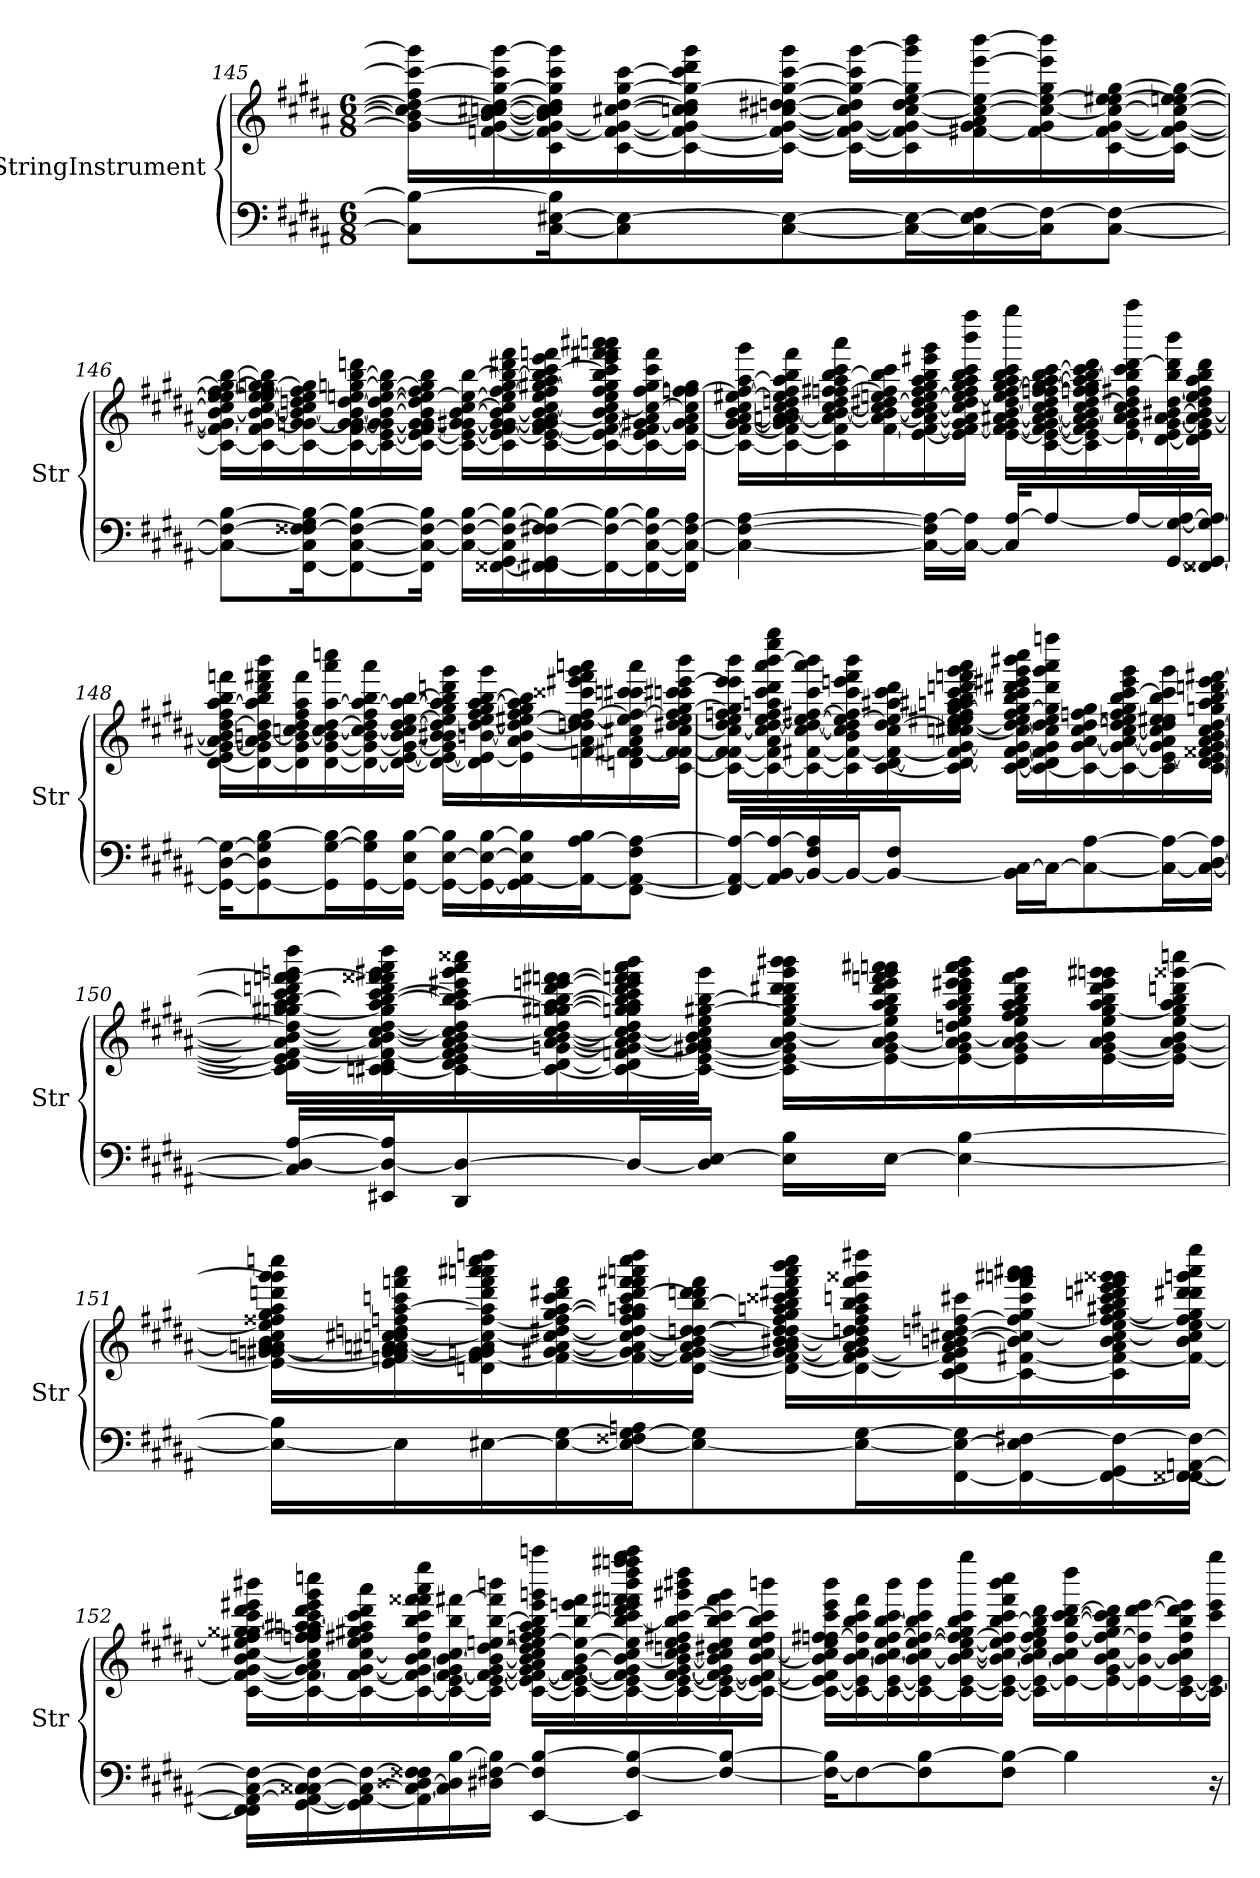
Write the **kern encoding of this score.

**kern	**kern
*part2	*part1
*staff2	*staff1
*I"StringInstrument	*I"StringInstrument
*I'Str	*I'Str
!!LO:LB:g=z
*clefF4	*clefG2
*k[f#c#g#d#a#]	*k[f#c#g#d#a#]
*M6/8	*M6/8
=145	=145
8C#\] 8B\_L	16g#\] 16b\_ 16cc#\] 16dd#\_ 16ff#\ 16ccc#\_ 16ggg#\]LL
.	[16fn\ [16g#\ 16b\_ [16ccn\ [16cc#X\ 16dd#\_ [16gg#\ 16ccc#\] [16ggg#\
[16C#\ [16E#X\ 16B\]K	16c#\ 16f\_ 16g#\_ 16b\] 16cc\] 16cc#\] 16dd#\] 16gg#\] 16ccc#\ 16ggg#\]
8C#\] 8E#\_	[16c#\ 16f\_ 16g#\_ [16cc#X\ [16dd#\ [16gg#\ [16ccc#\
.	16c#\_ 16f\_ 16g#\] 16ccn\ 16cc#\] 16dd#\] 16gg#\_ 16ccc#\] 16ddd#\ 16ggg#\
[8C#\ 8E#\_	16c#\_ 16f\_ [16g#\ [16cc#X\ 16ddn\ [16dd#X\ 16gg#\_ [16ccc#\ 16ggg#\JJ
.	16c#\_ 16f\_ 16g#\_ 16cc#\] 16dd#\] 16gg#\_ 16ccc#\] [16ggg#\LL
16C#\_ 16E#\_L	16c#\] 16f\] 16g#\_ [16cc#\ 16dd#\ [16ee\ 16gg#\] 16ggg#\] 16bbb\
16C#\_ 16E#\] [16F#\	[16f#X\ 16g#\] 16a#\ 16cc#\_ 16ee\_ [16eee\ [16bbb\
16C#\] 16F#\_J	16f#\_ 16g#\ 16cc#\_ 16ee\_ 16gg#\ 16eee\] 16bbb\]
[8C#\ 8F#\_J	[16c#\ 16f#\_ [16g#\ 16cc#\_ 16ee\] [16ee#X\ [16gg#\
.	16c#\_ 16f#\_ 16g#\_ 16cc#\_ [16een\ 16ee#\_ 16gg#\_JJ
!!LO:LB:g=z
=146	=146
8C#\_ 8F#\_ [8B\L	16c#\_ 16f#\] 16g#\_ [16b\ 16cc#\] 16ee\_ 16ee#\_ [16ff#\ 16gg#\_ [16bb\LL
.	16c#\_ 16f#\ 16g#\_ 16b\_ [16cc#\ 16ee\_ 16ee#\] 16ff#\] [16ggn\ 16gg#\] 16bb\]
[16FF#\ 16C#\] 16F#\] [16F##X\ 16G#\ 16B\_K	16c#\_ [16gn\ 16g#\_ 16b\_ 16cc#\] 16ddn\ 16ee\] 16ff#\ 16gg\]
8FF#\_ [8C#\ 8F##\_ 8B\_	16c#\_ 16f#\ 16g\_ 16g#\_ 16b\_ [16dd\ 16een\ [16ggn\ [16bb\ 16dddn\
.	16c#\_ [16e\ 16g\_ 16g#\_ 16b\_ 16dd\_ [16ee\ 16gg\_ 16bb\]
16FF#\] 16C#\_ 16F##\_ 16B\]Jk	16c#\_ 16e\_ 16f#\ 16g\_ 16g#\] 16b\] 16dd\] 16ee\_ 16ff#\ 16gg\] 16bb\JJ
16C#\_ 16F##\_ [16B\LL	16c#\_ 16e\_ 16g\_ [16g#X\ [16b\ [16cc#\ 16ee\_ [16bb\LL
[16FF##X\ [16GG#\ 16C#\] 16F##\_ 16B\_	16c#\] 16e\_ 16f#\ 16g\_ 16g#\_ 16b\_ 16cc#\] 16ee\] [16ff#\ 16gg\ 16bb\_ 16ddd#X\ 16fff#\
[16FF#X\ 16FF##\] 16GG#\] [16F#X\ 16F##\] 16B\_	[16c#\ 16e\_ [16f#\ 16g\] 16g#\] [16a#\ 16b\] [16cc#\ 16ee\ 16ff#\] [16gg#X\ 16aa#\ 16bb\] [16ccc#\ 16eee\ 16fffn\
16FF#\_ 16F#\_ 16B\_	16c#\_ 16e\] 16f#\_ 16a#\_ 16b\ 16cc#\_ 16ee\ 16ff#\ 16gg#\] 16bb\ 16ccc#\] 16eee\ 16fff\ 16fff#X\ 16aaan\ 16aaa#X\
16FF#\_ [16C#\ 16F#\_ 16B\]	16c#\_ 16e\ 16f#\] [16g#X\ 16a#\] 16cc#\_ [16ff#\ 16gg#\ 16ccc#\ 16fff#\
16FF#\] 16C#\_ 16F#\_ 16A#\JJ	16c#\_ [16f#\ 16g#\] 16a#\ 16cc#\] 16ffn\ 16ff#\_ 16gg#\JJ
!!LO:LB:g=z
=147	=147
4C#\_ 4F#\_ [4A#\	16c#\_ 16f#\_ [16g#\ [16a#\ 16b\ 16cc#\ [16ee#X\ 16ff#\_ [16aa#\ 16ggg#\LL
.	16c#\_ 16f#\_ 16g#\] 16an\ 16a#\_ [16b\ 16cc#\ 16ddn\ 16ee#\] 16ff#\] 16aa#\] 16bb\ 16fff#\
.	16c#\] 16f#\] 16a#\_ 16b\_ [16cc#\ 16dd\ 16ffn\ [16ff#X\ 16aa#\ [16bb\ 16ccc#\ 16aaa#\
.	[16f#\ 16a#\_ 16b\_ 16cc#\] [16dd#X\ 16een\ 16ff#\] 16bb\] 16ccc#\
16C#\_ 16F#\] 16A#\_LL	[16e\ 16f#\_ 16a#\_ 16b\] [16cc#\ 16dd#\] [16ee\ 16ff#\ 16gg#\ 16aa#\ 16bb\ 16eee#X\ 16ggg#\
16C#\_ 16A#\]JJ	16e\] 16f#\_ 16g#\ 16a#\] 16cc#\] 16dd#\ 16ee\_ 16ff#\ 16gg#\ 16aa#\ 16bb\ 16ccc#\ 16bbb\ 16ffff#\JJ
16C#/] [16A#/KL	[16e\ 16f#\_ 16g#\ [16a#X\ 16b\ [16dd#\ 16ee\] [16ff#\ [16gg#\ 16aa#\ 16bb\ 16ccc#\ 16gggg#\LL
8A#/_	[16c#\ 16e\_ 16f#\_ [16g#\ 16a#\_ [16b\ 16cc#\ 16dd#\] 16ffn\ 16ff#\_ 16gg#\_ [16aa#\ 16bb\ [16ccc#\
.	16c#\] 16e\_ 16f#\] 16g#\] 16a#\] 16b\_ 16cc#\ [16dd#\ 16ffn\ 16ff#\] 16gg#\] 16aa#\] [16bb\ 16ccc#\] 16ddd#\
16A#/L_	16e\_ 16g#\ 16a#\ 16b\] 16cc#\ 16dd#\] 16ff#X\ 16bb\] 16ccc#\ [16ddd#\ 16aaaa#\
[16GG#/ [16G#/ 16A#/_	[16d#\ 16e\] [16g#\ [16a#\ [16b#X\ [16dd#\ 16bb\ 16ddd#\] 16bbb\
16FF##X/ 16GG#/_ 16G#/_ 16A#/]JJ	16d#\] 16e\ 16g#\_ 16a#\] 16b#\_ 16dd#\] 16ee\ 16ff#\ 16aa#\ 16bb\ 16ddd#\JJ
!!LO:PB:g=z
=148	=148
16GG#\_ [16D#\ 16G#\_KL	[16d#\ 16e\ 16g#\_ [16a#\ 16b#\] [16dd#\ 16ff#\ [16aa#\ 16bb\ 16fffn\LL
8GG#\_ 8D#\] 8G#\] [8B\	16d#\_ 16g#\] 16a#\] [16bn\ 16dd#\] 16aa#\] 16bb\ 16ddd#\ 16fff#X\ 16bbb\
.	16d#\] 16g#\ 16b\_ 16ccn\ 16dd#\ 16ff#\ 16aa#\ 16fff#\
16GG#\] [16G#\ 16B\_L	[16d#\ [16g#\ 16b\] [16cc\ [16dd#\ [16aa#\ 16aaa#\ 16ccccn\
[16GG#\ 16G#\] 16B\]	16d#\_ 16g#\_ 16b\ 16cc\_ 16dd#\] 16ff#\ 16aa#\_ 16bb\ 16aaa#\
16GG#\_ 16E\ [16B\JJ	16d#\_ [16e\ 16g#\_ [16b\ 16cc\] [16dd#\ [16ee\ 16aa#\_ [16bb\JJ
16GG#\_ [16E\ 16B\]LL	16d#\_ 16e\_ 16g#\] 16b\] 16b#X\ 16dd#\_ 16ee\] 16gg#\ 16aa#\] 16bb\] 16dddn\ 16ggg#\LL
16GG#\_ 16E\_ [16B\	16d#\] 16e\_ [16bn\ 16dd#\_ 16ee\ 16ff#\ 16gg#\ [16aa#\ [16bb\ 16ggg#\
16GG#\] [16AA#\ 16E\] 16B\]	16e\] [16a#\ 16b\] 16dd#\_ [16ee#X\ 16ff#\ 16gg#\ 16aa#\] 16bb\]
16AA#\_ [16A#\ 16B\J	[16fn\ 16a#\_ 16ddn\ 16dd#\] 16ee#\_ [16ff#\ 16ccc##X\ 16eee#X\ 16fff#\ 16ggg#\ 16aaan\
[8FF#\ 8AA#\_ 8F#\ 8A#\_J	16dn\ 16f\_ [16f#X\ 16a#\] 16cc#X\ 16ee#\_ 16ff#\_ 16cccn\ 16ccc#X\ 16aaa\
.	[16c#\ 16f\_ 16f#\_ [16cc#\ 16dd#X\ 16ee#\] 16ff#\] [16gg#\ 16cccn\ 16ccc#X\ [16eee#\ 16bbb\JJ
!!LO:LB:g=z
=149	=149
16FF#/] 16AA#/_ 16A#/_LL	16c#\_ 16f\] 16f#\_ 16cc#\_ 16dd#\ 16ee\ 16ffn\ 16gg#\] 16eee\ 16eee#\] 16bbb\LL
16AA#/] [16BB/ 16A#/_	16c#\_ 16f#\] 16a#\ 16cc#\] [16dd#\ [16ee\ 16ff\ 16aan\ 16ccc#\ 16ddd#\ 16aaa#\ [16bbb\ 16eeee\ 16gggg#\
16BB/_ 16F#/ 16A#/]	16c#\_ [16f#X\ [16cc#\ 16dd#\_ 16ee\_ [16ff#X\ 16ccc#\ 16aaa#\ 16bbb\]
16BB/J_	16c#\] 16f#\_ 16b\ 16cc#\] 16dd#\] 16ee\_ 16ff#\] 16ccc#\ 16eeen\ 16fff#\ 16bbb\
8BB/_ 8F#/J	[16c#\ [16d#\ 16f#\_ 16cc#\ [16dd#\ 16ee\] 16aa#X\ 16ccc#\ 16ddd#\
.	16c#\] 16d#\_ 16f#\] [16g#\ 16ccn\ [16cc#X\ 16dd#\_ 16ee\ 16ee#X\ 16ff#\ [16gg#\ 16aan\ 16aa#X\ 16bb\ [16ccc#\ 16dddn\ 16fffn\ 16ggg#\ 16aaa#\JJ
16BB\] [16C#\LL	[16c#\ 16d#\_ [16f#\ 16g#\_ 16cc#\] 16dd#\_ [16ee#\ 16ff#\ 16gg#\_ 16bb\ 16ccc#\] 16ddd#X\ 16eee#X\ 16ggg#\ 16bbb#X\ 16cccc#\LL
16C#\J_	16c#\_ 16d#\] 16f#\] 16g#\] 16cc#\ 16dd#\] 16ee#\] 16gg#\] 16ddd#\ 16ggg#\ 16aaa#\ 16ffffn\
8C#\_ [8A#\	16c#\_ [16g#\ [16a#\ 16cc#\ [16dd#\ 16ffn\ 16gg#\
.	16c#\_ 16g#\_ 16a#\_ [16cc#\ 16dd#\] 16een\ 16ff\ 16gg#\ 16bb\ [16ccc#\ 16eee#\ 16ggg#\
16C#\_ 16A#\_L	16c#\] [16e\ 16g#\] 16a#\] 16cc#\] 16dd#\ 16ee\ 16ee#X\ 16bb\ 16ccc#\] 16ggg#\
16C#\_ [16D#\ 16A#\]JJ	[16c#\ [16d#\ 16e\_ [16f##X\ 16g#\ [16a#\ [16b\ 16cc#\ [16dd#\ 16ggn\ 16aa#\ [16bb\ 16dddn\ 16eee#\ [16fff#X\JJ
!!LO:LB:g=z
=150	=150
16C#/] 16D#/_ [16A#/LL	16c#\] 16d#\_ 16e\] 16f##\_ 16a#\_ 16b\_ 16dd#\_ [16gg#X\ 16ggn\ 16aa#\ 16bb\_ 16ccc#\ 16dddn\ 16fffn\ 16fff#\_ 16gggn\ 16dddd#\LL
16EE#X/ 16D#/_ 16A#/]J	[16c#X\ 16cn\ 16d#\] 16f##\_ 16a#\] 16b\_ [16cc#\ 16dd#\_ 16gg#\] 16aa#\ 16bb\_ [16ccc#\ 16ddd\ 16fff#\] 16fff##X\ 16ggg#X\ 16aaa#\ 16dddd#\
8DD#/ 8D#/_	16c#\_ 16d#\ 16e\ 16f##\] 16g#\ [16a#\ 16b\] 16cc#\_ 16dd#\] [16aa#\ 16bb\] 16ccc#\] 16eee#X\ 16ggg#\ 16aaa#\ 16cccc##X\
.	16c#\_ [16d#\ [16gn\ 16a#\_ [16b\ 16cc#\_ 16dd#\ 16ggn\ [16gg#X\ 16aa#\_ [16bb\ 16ddd\ [16eeen\ 16fffn\ [16fff#X\
16D#/L_	16c#\_ 16d#\] 16fn\ 16g\_ 16a#\_ 16b\] 16cc#\_ 16dd#\ 16gg#\] 16ggn\ 16aa#\] 16bb\] 16ccc#\ 16ddd\ 16eee\] 16fffn\ 16fff#\] 16aaa#\ 16bbb\
16D#/] [16E/JJ	16c#\_ [16e\ 16g\] [16g#X\ 16a#\] 16b\ 16cc#\] 16ee\ [16gg#X\ [16bb\ 16ggg#\JJ
16E\] 16B\LL	16c#\] 16e\_ 16g#\] 16a#\ [16b\ [16ee\ 16gg#\] 16bb\] 16ddd\ 16ddd#X\ 16ggg#\ 16bbb\ 16bbb#X\LL
[16E\JJ	16e\_ 16g#\ [16a#\ 16b\] 16ee\] 16gg#\ 16aa#\ 16bb\ 16ddd#\ 16eee\ 16fffn\ 16ggg#\ 16aaan\ 16aaa#X\
4E\_ [4B\	16e\_ 16g#\ 16a#\] [16b\ 16ddn\ 16ee\ 16gg#\ 16aa#\ 16bb\ 16ddd#\ 16eee\ 16eee#X\ 16ggg#\ 16aaa#\ 16bbb#\
.	16e\] 16g#\ 16a#\ 16b\_ 16ee\ 16ff#\ 16gg#\ 16aa#\ 16bb\ 16ddd#\ 16fff\ 16ggg#\
.	[16e\ [16g#\ 16a#\ 16b\] 16ee\ [16gg#\ 16aa#\ 16bb\ 16ddd#\ 16eee#\ 16gggn\ 16ggg#X\
.	16e\_ 16g#\] [16a#\ 16b\ [16ee\ 16gg#\] 16aa#\ 16bb\ 16dddn\ [16ggg##X\ 16ccccn\JJ
!!LO:LB:g=z
=151	=151
16E\_ 16B\]LL	16e\_ [16gn\ [16g#X\ 16an\ 16a#\] 16b\ 16cc#\ 16ee\] 16ff##X\ 16gg#\ 16aa#\ 16dddn\ 16ggg#\ 16ggg##\] 16ccccn\LL
16E\]	16e\] [16fn\ 16g\] 16g#\_ 16an\ [16a#X\ [16ccn\ 16cc#X\ 16ddn\ 16ffn\ [16aa#\ 16cccn\ 16fffn\ 16aaa#\
[16E#X\	16dn\ 16f\_ 16gn\ 16g#\] 16a#\] 16cc\_ [16ff\ 16aa#\] 16ddd\ 16fff\ 16aaan\ 16aaa#X\ 16cccc\ 16ddddn\
16E#\_ [16G#\	16f\_ [16g#X\ [16a#\ 16cc\_ [16dd#X\ 16ff\] [16gg#\ [16aa#\ 16ccc\ 16ddd#X\ 16fff\
16E#\_ 16F##X\ 16G#\_ 16An\J	16f\_ 16g#\_ 16a#\_ 16cc\] 16dd#\_ 16ff\ 16gg#\] 16aan\ 16aa#\] 16ccc\ [16ddd#\ 16fff\ 16fff#X\ 16aaan\ 16cccc\ 16dddd\
8E#\_ 8G#\]	[16d\ 16f\_ 16g#\_ 16a#\_ [16b\ [16ddn\ 16dd#\_ [16bb\ 16dddn\ 16ddd#\] 16fff#\JJ
.	16d\_ 16f\_ 16g#\_ 16a#\] 16b\_ 16b#X\ 16dd\] 16dd#\_ 16ff\ 16gg#\ 16aan\ 16bb\] 16ccc##X\ 16ddd#X\ 16fff#\ 16aaa\ 16bbb\ 16cccc\LL
16E#\_ [16G#\L	16d\_ 16f\_ 16g#\_ 16a#\ 16b\] 16ddn\ 16dd#\] 16ff\ 16aa\ 16bb\ 16cccn\ 16fff#\ 16ggg##X\ 16dddd#X\
[16FF#\ 16E#\_ 16G#\]	[16c#\ 16d\] 16f\] 16g#\] 16a#\ [16bn\ [16cc#X\ 16ddn\ [16ff#X\ 16ccc#X\
16FF#\_ 16E#\] [16F#X\	16c#\_ [16f#X\ 16b\] 16cc#\_ 16ff#\_ 16gg#\ 16ccc#\ 16fff#\ 16gggn\ 16ggg#X\ 16aaa\ 16aaa#X\
16FF#\_ 16GG#\ 16F#\_	16c#\] 16f#\_ 16a#\ 16b\ 16cc#\_ 16ee\ 16ff#\_ [16gg#\ 16aa#X\ 16bb\ 16ccc#\ 16dddn\ 16eee#X\ 16fff#\ 16ggg#\ 16ggg##X\
16FF#\_ [16FF##X\ [16AAn\ 16F#\_JJ	16f#\_ 16b\ 16cc#\] 16ee\ 16ff#\_ 16gg#\] 16ddd\ 16ddd#X\ 16gggn\ 16aaa#\ 16eeee\JJ
!!LO:LB:g=z
=152	=152
16FF#\] 16FF##\] 16AA\_ [16C#\ 16F#\_LL	[16c#\ 16f#\_ [16g#\ 16b\ [16cc#\ 16ee#X\ 16ff#\_ [16gg#\ 16gg##X\ 16ccc#\ 16ddd#\ 16eee#X\ 16bbb#X\LL
[16GG#\ 16AA\_ 16C#\_ 16C##X\ 16F#\_	16c#\_ 16f#\] 16g#\_ 16a#\ 16cc#\] 16ffn\ 16ff#\] 16gg#\] 16aan\ [16aa#X\ 16ccc#\ 16ddd#\ 16eee#\ 16ggg#\ 16ccccn\
16GG#\] 16AA\_ 16C#\_ 16F#\_	16c#\_ [16f#\ 16g#\_ [16cc#\ 16ee#\ 16ff#X\ 16gg#X\ 16aa#\] 16ccc#\ 16ddd#\ 16aaa#\
16AA\] 16C#\_ [16D##X\ 16F#\] 16F##X\	16c#\_ 16f#\_ 16g#\_ [16b\ 16cc#\_ 16ff#\ 16bb\ 16ccc#\ 16fff#\ 16fff##X\ 16aaa#\ 16eeee\
16C#\] 16D##\] [16B\	16c#\_ 16e\ 16f#\_ 16g#\_ 16b\_ 16cc#\] 16bb\ [16fff#X\
16D#X\ [16F#X\ 16B\]JJ	16c#\] [16e\ 16f#\_ 16g#\_ 16b\_ [16dd#\ 16een\ [16bb\ 16fff#\] 16bbbn\JJ
[8EE/ 8F#/] [8B/L	[16c#\ 16e\_ 16f#\_ 16g#\] 16a#\ 16b\] 16cc#\ 16dd#\] [16ee\ 16ffn\ 16gg#\ 16aa#\ 16bb\] 16eee#\ 16gggn\ 16aaaan\LL
.	16c#\_ 16e\_ 16f#\_ [16g#\ [16b\ 16ee\_ [16bb\ 16eeen\ 16fff#\
8EE/] [8F#/ 8B/_	16c#\_ 16e\_ 16f#\] 16g#\] 16b\_ 16cc#\ 16ee\] 16bb\_ 16ccc#\ 16ddd#\ 16eee\ 16fffn\ 16fff#X\ 16bbb\ 16dddd#\ 16ffffn\ 16ffff#X\ 16gggg#\ 16aaaa\
.	16c#\_ 16e\_ [16f#\ [16g#\ 16b\_ 16cc#\ 16ddn\ 16ee\ 16ff#X\ 16bb\] [16ccc#\ 16ggg#X\ 16bbb#X\ 16dddd#\
8F#/_ 8B/_J	16c#\_ 16e\_ 16f#\_ 16g#\] 16b\] 16cc#\ 16dd#X\ 16ee\ 16bb\ 16ccc#\_ 16fff#\ 16ggg#\
.	16c#\_ 16e\_ 16f#\_ [16b\ [16cc#\ 16ee\ 16ff#\ 16bb\ 16ccc#\] 16bbbn\JJ
!!LO:LB:g=z
=153	=153
16F#\_ 16B\]KL	16c#\_ 16e\_ 16f#\] 16b\] 16cc#\] 16ee\ 16ffn\ [16ff#X\ 16ccc#\ 16eee\ 16bbb\LL
8F#\_	16c#\_ 16e\] [16b\ [16cc#\ 16ff#\] 16bb\ 16ccc#\ 16fff#\
.	16c#\_ [16e\ 16b\] 16cc#\_ 16ee\ [16ff#\ [16bb\ 16ccc#\ 16bbb\
8F#\] [8B\	16c#\_ 16e\] [16b\ 16cc#\] [16ee\ 16ff#\_ 16bb\] 16ccc#\ 16bbb\
.	16c#\_ [16e\ 16b\_ [16cc#\ 16ee\_ 16ff#\_ 16gg#\ 16bb\ 16ccc#\ 16gggg#\
8F#\ 8B\_J	16c#\_ 16e\_ 16b\_ 16cc#\] 16ee\_ 16ff#\] [16bb\ 16ccc#\ 16fff#\ 16bbb\ 16cccc#\JJ
.	16c#\] 16e\_ 16b\_ 16cc#\ 16ee\] 16ff#\ 16gg#\ 16bb\] 16ddd#\LL
4B\]	16e\_ 16b\] 16cc#\ [16ff#\ [16bb\ [16ccc#\ [16ddd#\ 16dddd#\
.	16e\_ 16g#\ [16b\ 16cc#\ 16ff#\_ 16gg#\ 16bb\] 16ccc#\] 16ddd#\]
.	16e\_ 16b\_ 16ff#\] [16ddd#\ [16eee\
.	[16c#\ 16e\_ 16b\] 16cc#\ 16ff#\ 16bb\ 16ddd#\] 16eee\]
16r	16c#\] 16e\_ 16ccc#\ 16eee\ 16gggg#\JJ
=	=
*-	*-
